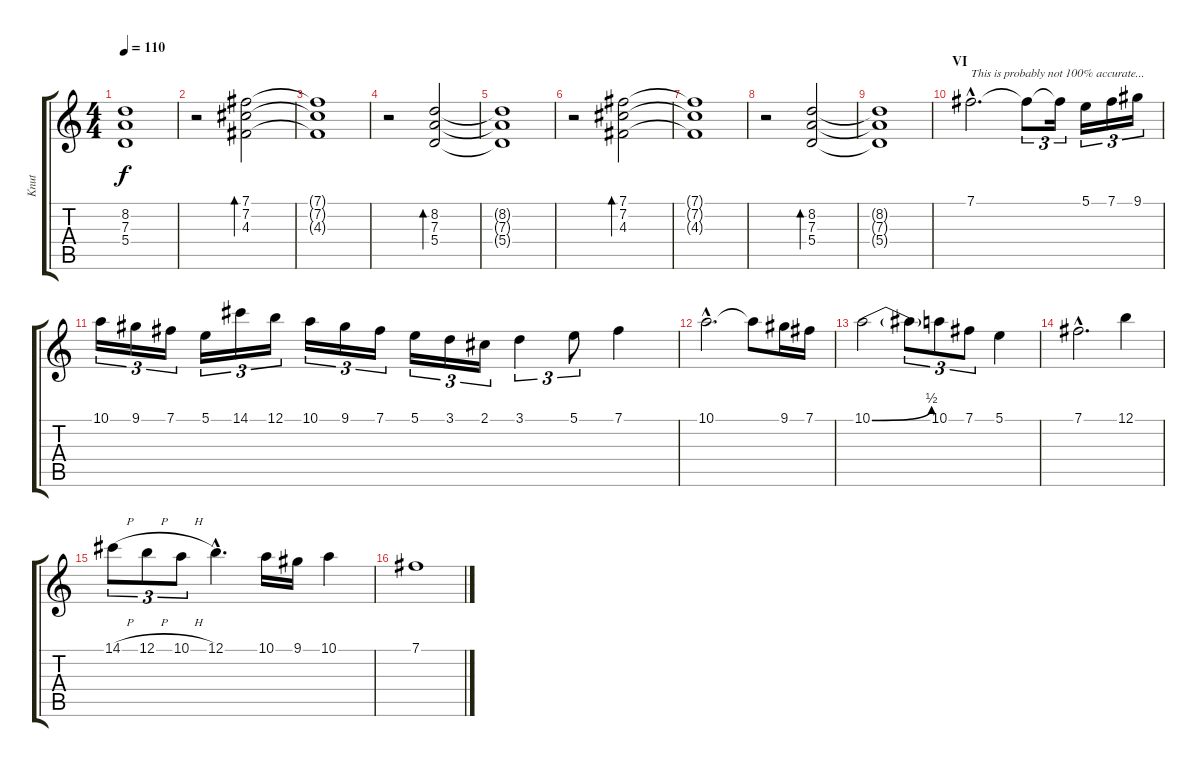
\track ("Knut" "Knut") {instrument distortionguitar}
\staff {score tabs}
\tuning (B3 Gb3 D3 A2 E2 B1) {hide}
\ts (4 4)
\tempo 110
\clef g2
\ks c
(8.2{t} 7.3{t} 5.4{t}).1{dy f} |
r.2{volume 9} (7.1 7.2 4.3).2{bd 120} |
(7.1{t} 7.2{t} 4.3{t}).1 |
r.2{volume 9} (8.2 7.3 5.4).2{bd 120} |
(8.2{t} 7.3{t} 5.4{t}).1 |
r.2{volume 9} (7.1 7.2 4.3).2{bd 120} |
(7.1{t} 7.2{t} 4.3{t}).1 |
r.2{volume 9} (8.2 7.3 5.4).2{bd 120} |
(8.2{t} 7.3{t} 5.4{t}).1 |
\section ("" "VI")
7.1{hac}.2{d txt "This is probably not 100% accurate..." volume 14} 7.1{t}.8{tu (3 2)} 7.1{t}.16{tu (3 2)} 5.1.16{tu (3 2)} 7.1.16{tu (3 2)} 9.1.16{tu (3 2)} |
10.1.16{tu (3 2) volume 14} 9.1.16{tu (3 2)} 7.1.16{tu (3 2)} 5.1.16{tu (3 2)} 14.1.16{tu (3 2)} 12.1.16{tu (3 2)} 10.1.16{tu (3 2)} 9.1.16{tu (3 2)} 7.1.16{tu (3 2)} 5.1.16{tu (3 2)} 3.1.16{tu (3 2)} 2.1.16{tu (3 2)} 3.1.4{tu (3 2)} 5.1.8{tu (3 2)} 7.1.4 |
10.1{hac}.2{d volume 14} 10.1{t}.8 9.1.16 7.1.16 |
10.1{be (bend 0 0 60 2)}.2{volume 14} 10.1{t}.8{tu (3 2)} 10.1.8{tu (3 2)} 7.1.8{tu (3 2)} 5.1.4 |
7.1{hac}.2{d volume 14} 12.1.4 |
14.1{h}.8{tu (3 2) volume 14} 12.1{h}.8{tu (3 2)} 10.1{h}.8{tu (3 2)} 12.1{hac}.4{d} 10.1.16 9.1.16 10.1.4 |
7.1.1{volume 14}
